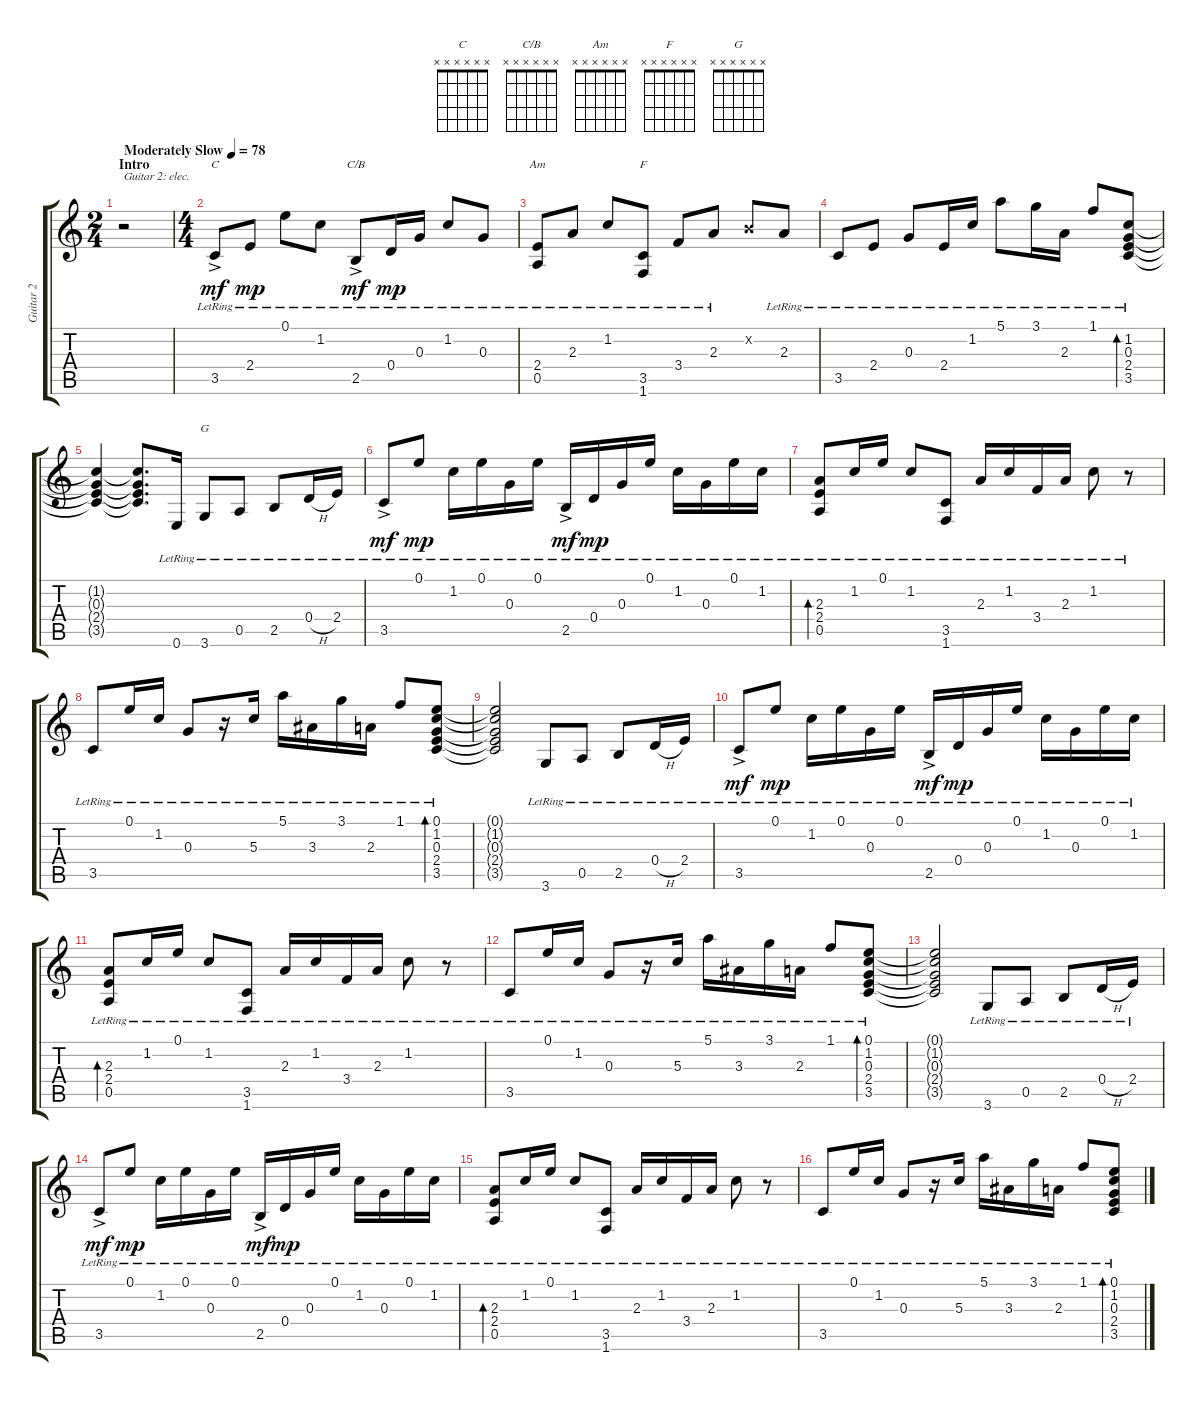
\track ("Guitar 2" "Guitar 2") {instrument electricguitarjazz}
\staff {score tabs}
\tuning (E4 B3 G3 D3 A2 E2) {hide}
\chord ("C" x x x x x x)
\chord ("C/B" x x x x x x)
\chord ("Am" x x x x x x)
\chord ("F" x x x x x x)
\chord ("G" x x x x x x)
\ts (2 4)
\section ("" "Intro")
\tempo (78 "Moderately Slow")
\clef g2
\ks c
r.2{txt "Guitar 2: elec." dy mf instrument electricguitarjazz} |
\ts (4 4)
3.5{ac lr}.8{ch "C"} 2.4{lr}.8{dy mp} 0.1{lr}.8 1.2{lr}.8 2.5{ac lr}.8{ch "C/B" dy mf} 0.4{lr}.16{dy mp} 0.3{lr}.16 1.2{lr}.8 0.3{lr}.8 |
(2.4{lr} 0.5{lr}).8{ch "Am"} 2.3{lr}.8 1.2{lr}.8 (3.5{lr} 1.6{lr}).8{ch "F"} 3.4{lr}.8 2.3{lr}.8 0.2{x}.8 2.3{lr}.8 |
3.5{lr}.8 2.4{lr}.8 0.3{lr}.8 2.4{lr}.16 1.2{lr}.16 5.1{lr}.8 3.1{lr}.16 2.3{lr}.16 1.1{lr}.8 (1.2{lr} 0.3{lr} 2.4{lr} 3.5{lr}).8{bd 30} |
(1.2{t} 0.3{t} 2.4{t} 3.5{t}).4 (1.2{t} 0.3{t} 2.4{t} 3.5{t}).8{d} 0.6{lr}.16 3.6{lr}.8{ch "G"} 0.5{lr}.8 2.5{lr}.8 0.4{h lr}.16 2.4{lr}.16 |
3.5{ac lr}.8{dy mf} 0.1{lr}.8{dy mp} 1.2{lr}.16 0.1{lr}.16 0.3{lr}.16 0.1{lr}.16 2.5{ac lr}.16{dy mf} 0.4{lr}.16{dy mp} 0.3{lr}.16 0.1{lr}.16 1.2{lr}.16 0.3{lr}.16 0.1{lr}.16 1.2{lr}.16 |
(2.3{lr} 2.4{lr} 0.5{lr}).8{bd 30} 1.2{lr}.16 0.1{lr}.16 1.2{lr}.8 (3.5{lr} 1.6{lr}).8 2.3{lr}.16 1.2{lr}.16 3.4{lr}.16 2.3{lr}.16 1.2{lr}.8 r.8 |
3.5{lr}.8 0.1{lr}.16 1.2{lr}.16 0.3{lr}.8 r.16 5.3{lr}.16 5.1{lr}.16 3.3{lr}.16 3.1{lr}.16 2.3{lr}.16 1.1{lr}.8 (0.1{lr} 1.2{lr} 0.3{lr} 2.4{lr} 3.5{lr}).8{bd 30} |
(0.1{t} 1.2{t} 0.3{t} 2.4{t} 3.5{t}).2 3.6{lr}.8 0.5{lr}.8 2.5{lr}.8 0.4{h lr}.16 2.4{lr}.16 |
3.5{ac lr}.8{dy mf} 0.1{lr}.8{dy mp} 1.2{lr}.16 0.1{lr}.16 0.3{lr}.16 0.1{lr}.16 2.5{ac lr}.16{dy mf} 0.4{lr}.16{dy mp} 0.3{lr}.16 0.1{lr}.16 1.2{lr}.16 0.3{lr}.16 0.1{lr}.16 1.2{lr}.16 |
(2.3{lr} 2.4{lr} 0.5{lr}).8{bd 30} 1.2{lr}.16 0.1{lr}.16 1.2{lr}.8 (3.5{lr} 1.6{lr}).8 2.3{lr}.16 1.2{lr}.16 3.4{lr}.16 2.3{lr}.16 1.2{lr}.8 r.8 |
3.5{lr}.8 0.1{lr}.16 1.2{lr}.16 0.3{lr}.8 r.16 5.3{lr}.16 5.1{lr}.16 3.3{lr}.16 3.1{lr}.16 2.3{lr}.16 1.1{lr}.8 (0.1{lr} 1.2{lr} 0.3{lr} 2.4{lr} 3.5{lr}).8{bd 30} |
(0.1{t} 1.2{t} 0.3{t} 2.4{t} 3.5{t}).2 3.6{lr}.8 0.5{lr}.8 2.5{lr}.8 0.4{h lr}.16 2.4{lr}.16 |
3.5{ac lr}.8{dy mf} 0.1{lr}.8{dy mp} 1.2{lr}.16 0.1{lr}.16 0.3{lr}.16 0.1{lr}.16 2.5{ac lr}.16{dy mf} 0.4{lr}.16{dy mp} 0.3{lr}.16 0.1{lr}.16 1.2{lr}.16 0.3{lr}.16 0.1{lr}.16 1.2{lr}.16 |
(2.3{lr} 2.4{lr} 0.5{lr}).8{bd 30} 1.2{lr}.16 0.1{lr}.16 1.2{lr}.8 (3.5{lr} 1.6{lr}).8 2.3{lr}.16 1.2{lr}.16 3.4{lr}.16 2.3{lr}.16 1.2{lr}.8 r.8 |
3.5{lr}.8 0.1{lr}.16 1.2{lr}.16 0.3{lr}.8 r.16 5.3{lr}.16 5.1{lr}.16 3.3{lr}.16 3.1{lr}.16 2.3{lr}.16 1.1{lr}.8 (0.1{lr} 1.2{lr} 0.3{lr} 2.4{lr} 3.5{lr}).8{bd 30}
